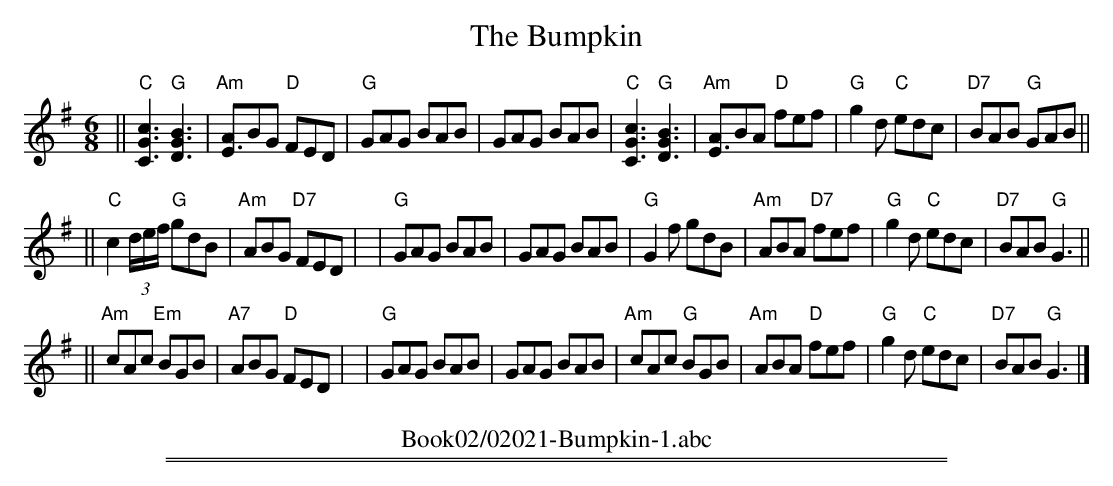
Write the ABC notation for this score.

X:1
T: The Bumpkin
M:6/8
L:1/8
K:G
|| "C"[c3G3C3] "G"[B3G3D3] | "Am"[AE3]BG "D"FED | "G"GAG BAB | GAG BAB \
|  "C"[c3G3C3] "G"[B3G3D3] | "Am"[AE3]BA "D"fef | "G"g2d "C"edc | "D7"BAB "G"GAB ||
|| "C"c2(3d/e/f/ "G"gdB | "Am"ABG "D7"FED | | "G"GAG BAB | GAG BAB \
| "G"G2f gdB | "Am"ABA "D7"fef | "G"g2d "C"edc | "D7"BAB "G"G3 ||
|| "Am"cAc "Em"BGB | "A7"ABG "D"FED | | "G"GAG BAB | GAG BAB \
|  "Am"cAc "G"BGB | "Am"ABA "D"fef | "G"g2d "C"edc | "D7"BAB "G"G3 |]
